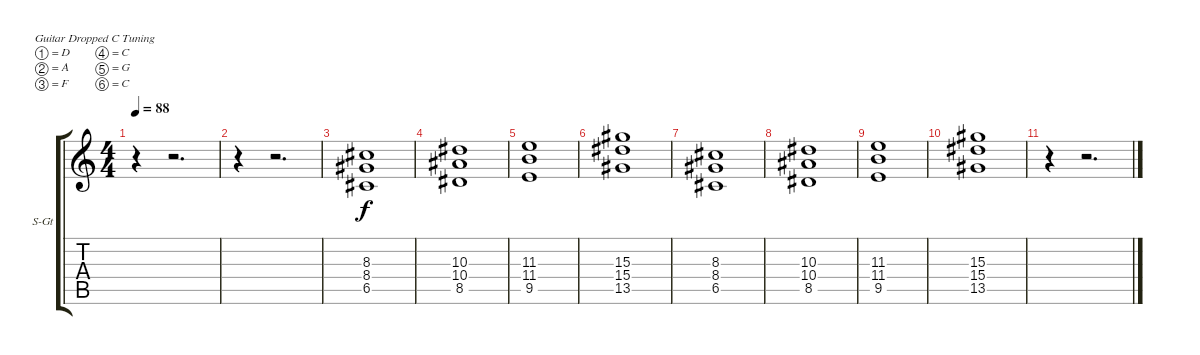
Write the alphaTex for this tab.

\bracketExtendMode groupsimilarinstruments
\firstSystemTrackNameOrientation horizontal
\otherSystemsTrackNameOrientation horizontal
\track ("Track 6" "S-Gt") {instrument synthstrings2}
\staff {score tabs}
\tuning (D4 A3 F3 C3 G2 C2)
\displaytranspose 12
\ts (4 4)
\tempo 88
\clef g2
\ks c
r.4{dy f} r.2{d} |
r.4 r.2{d} |
(8.3 8.4 6.5).1 |
(10.3 10.4 8.5).1 |
(11.3 11.4 9.5).1 |
(15.3 15.4 13.5).1 |
(8.3 8.4 6.5).1 |
(10.3 10.4 8.5).1 |
(11.3 11.4 9.5).1 |
(15.3 15.4 13.5).1 |
r.4 r.2{d}
